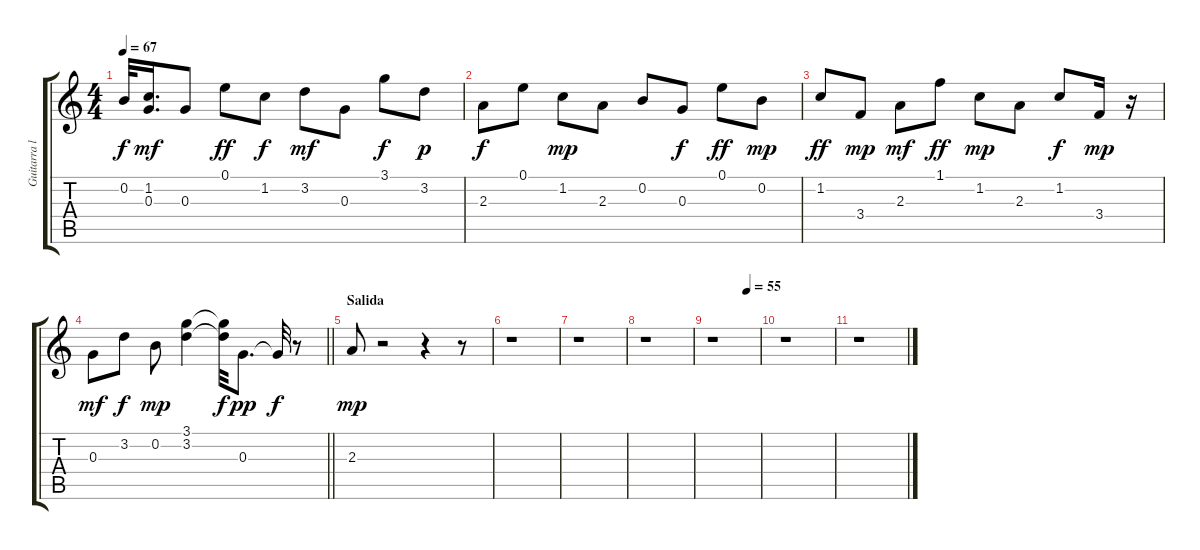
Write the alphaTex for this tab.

\track ("Guitarra ll" "Guitarra l") {instrument electricguitarclean}
\staff {score tabs}
\tuning (E4 B3 G3 D3 A2 E2) {hide}
\ts (4 4)
\tempo 67
\clef g2
\ks c
0.2{t}.32{dy f} (1.2 0.3).16{d dy mf} 0.3.8 0.1.8{dy ff} 1.2.8{dy f} 3.2.8{dy mf} 0.3.8 3.1.8{dy f} 3.2.8{dy p} |
2.3.8{dy f} 0.1.8 1.2.8{dy mp} 2.3.8 0.2.8 0.3.8{dy f} 0.1.8{dy ff} 0.2.8{dy mp} |
1.2.8{dy ff} 3.4.8{dy mp} 2.3.8{dy mf} 1.1.8{dy ff} 1.2.8{dy mp} 2.3.8 1.2.8{dy f} 3.4.16{dy mp} r.16 |
\barLineRight lightlight
0.3.8{dy mf} 3.2.8{dy f} 0.2.8{dy mp} (3.1 3.2).4 (3.1{t} 3.2{t}).32{dy f} 0.3.8{d dy pp} 0.3{t}.32{dy f} r.8 |
\section ("" "Salida")
2.3.8{dy mp} r.2 r.4 r.8 |
r.1 |
r.1 |
r.1 |
\tempo (55 0.7395833333333334)
r.1 |
r.1 |
r.1
